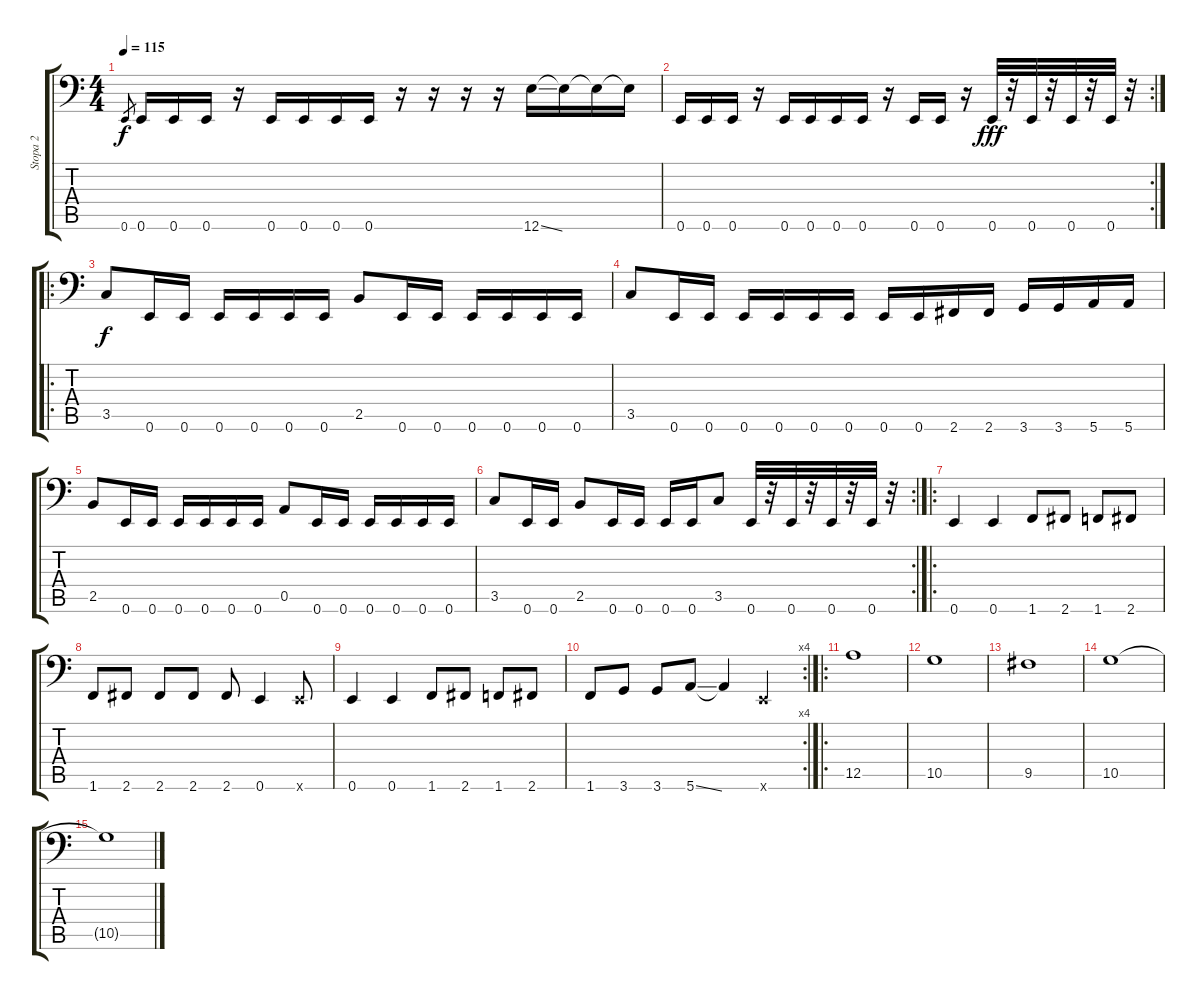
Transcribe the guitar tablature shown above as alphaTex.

\track ("Stopa 2" "Stopa 2") {instrument electricbasspick}
\staff {score tabs}
\tuning (E3 B2 G2 D2 A1 E1) {hide}
\ts (4 4)
\tempo 115
\clef f4
\ks c
0.6.8{gr dy f} 0.6.16 0.6.16 0.6.16 r.16 0.6.16 0.6.16 0.6.16 0.6.16 r.16 r.16 r.16 r.16 12.6{ss}.16 12.6{t}.16 12.6{t}.16 12.6{t}.16 |
\rc 2
0.6.16 0.6.16 0.6.16 r.16 0.6.16 0.6.16 0.6.16 0.6.16 r.16 0.6.16 0.6.16 r.16 0.6.32{dy fff} r.32 0.6.32 r.32 0.6.32 r.32 0.6.32 r.32 |
\ro
3.5.8{dy f} 0.6.16 0.6.16 0.6.16 0.6.16 0.6.16 0.6.16 2.5.8 0.6.16 0.6.16 0.6.16 0.6.16 0.6.16 0.6.16 |
3.5.8 0.6.16 0.6.16 0.6.16 0.6.16 0.6.16 0.6.16 0.6.16 0.6.16 2.6.16 2.6.16 3.6.16 3.6.16 5.6.16 5.6.16 |
2.5.8 0.6.16 0.6.16 0.6.16 0.6.16 0.6.16 0.6.16 0.5.8 0.6.16 0.6.16 0.6.16 0.6.16 0.6.16 0.6.16 |
\rc 2
3.5.8 0.6.16 0.6.16 2.5.8 0.6.16 0.6.16 0.6.16 0.6.16 3.5.8 0.6.32 r.32 0.6.32 r.32 0.6.32 r.32 0.6.32 r.32 |
\ro
0.6.4 0.6.4 1.6.8 2.6.8 1.6.8 2.6.8 |
1.6.8 2.6.8 2.6.8 2.6.8 2.6.8 0.6.4 0.6{x}.8 |
0.6.4 0.6.4 1.6.8 2.6.8 1.6.8 2.6.8 |
\rc 4
1.6.8 3.6.8 3.6.8 5.6{ss}.8 5.6{t}.4 0.6{x}.4 |
\ro
12.5.1 |
10.5.1 |
9.5.1 |
10.5.1 |
10.5{t}.1
